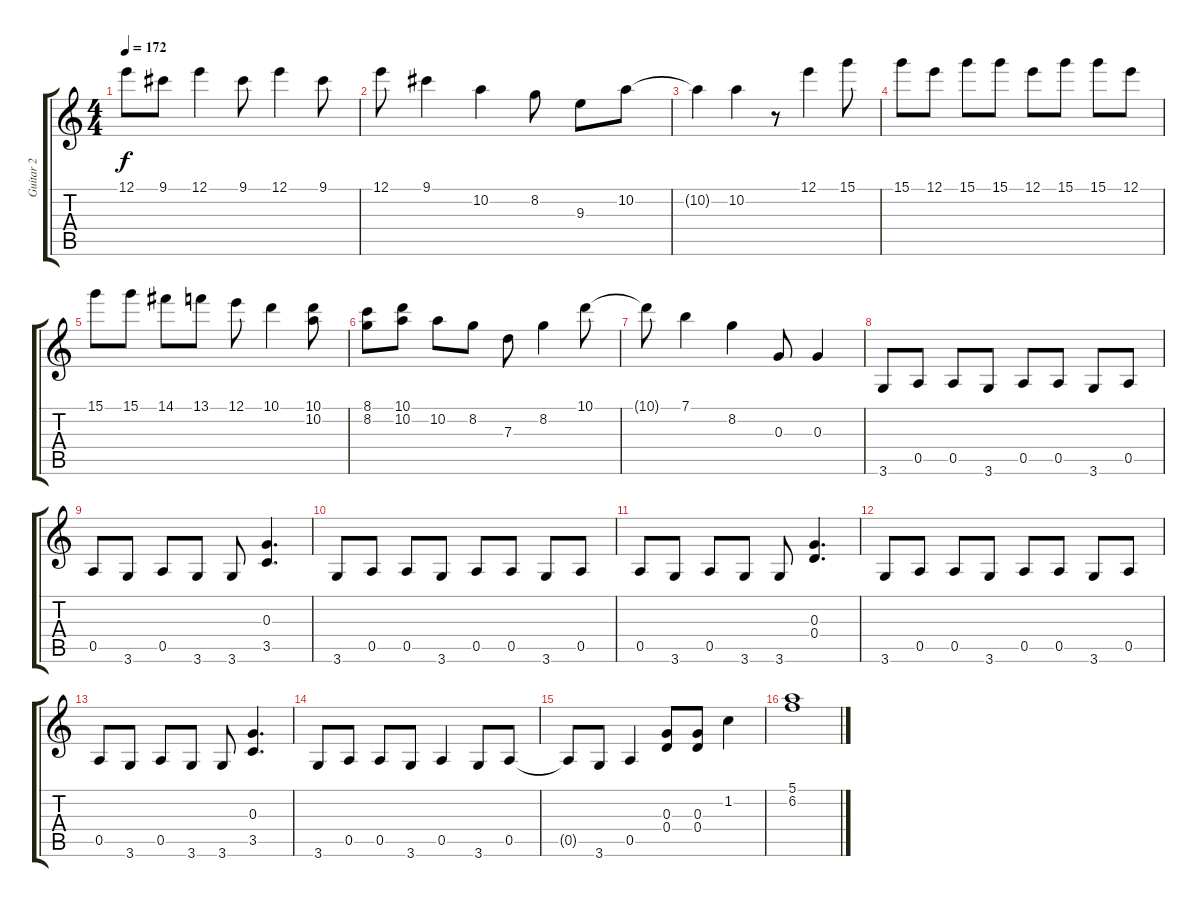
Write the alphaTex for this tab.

\track ("Guitar 2" "Guitar 2") {instrument overdrivenguitar}
\staff {score tabs}
\tuning (E4 B3 G3 D3 A2 E2) {hide}
\ts (4 4)
\tempo 172
\clef g2
\ks c
12.1{t}.8{dy f} 9.1.8 12.1.4 9.1.8 12.1.4 9.1.8 |
12.1.8 9.1.4 10.2.4 8.2.8 9.3.8 10.2.8 |
10.2{t}.4 10.2.4 r.8 12.1.4 15.1.8 |
15.1.8 12.1.8 15.1.8 15.1.8 12.1.8 15.1.8 15.1.8 12.1.8 |
15.1.8 15.1.8 14.1.8 13.1.8 12.1.8 10.1.4 (10.1 10.2).8 |
(8.1 8.2).8 (10.1 10.2).8 10.2.8 8.2.8 7.3.8 8.2.4 10.1.8 |
10.1{t}.8 7.1.4 8.2.4 0.3.8 0.3.4 |
3.6.8 0.5.8 0.5.8 3.6.8 0.5.8 0.5.8 3.6.8 0.5.8 |
0.5.8 3.6.8 0.5.8 3.6.8 3.6.8 (0.3 3.5).4{d} |
3.6.8 0.5.8 0.5.8 3.6.8 0.5.8 0.5.8 3.6.8 0.5.8 |
0.5.8 3.6.8 0.5.8 3.6.8 3.6.8 (0.3 0.4).4{d} |
3.6.8 0.5.8 0.5.8 3.6.8 0.5.8 0.5.8 3.6.8 0.5.8 |
0.5.8 3.6.8 0.5.8 3.6.8 3.6.8 (0.3 3.5).4{d} |
3.6.8 0.5.8 0.5.8 3.6.8 0.5.4 3.6.8 0.5.8 |
0.5{t}.8 3.6.8 0.5.4 (0.3 0.4).8 (0.3 0.4).8 1.2.4 |
(5.1 6.2).1
